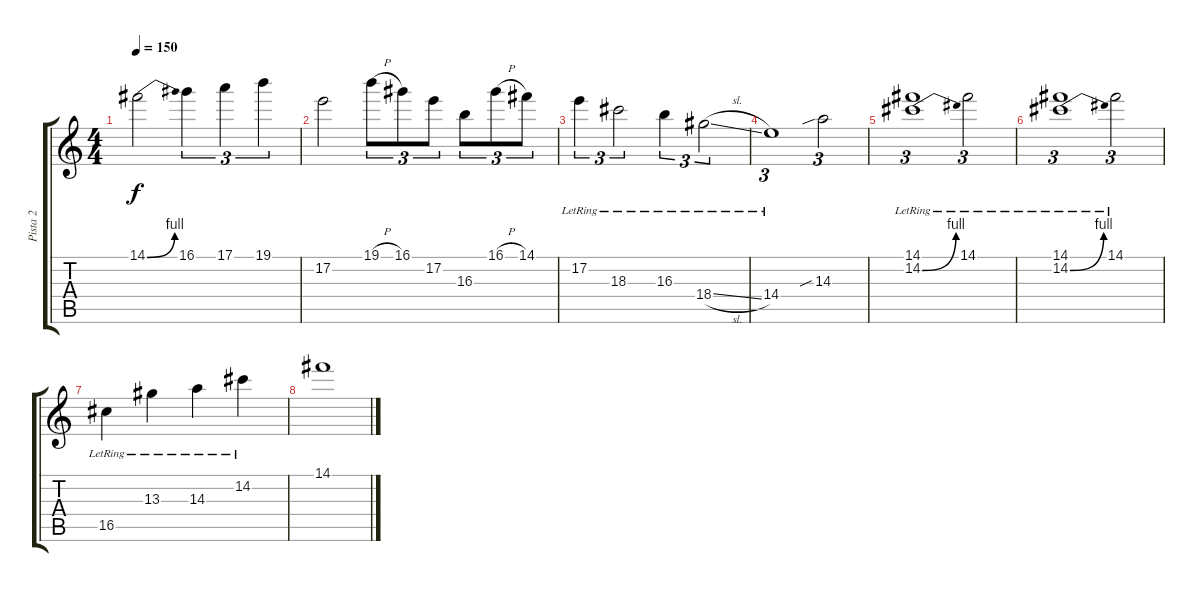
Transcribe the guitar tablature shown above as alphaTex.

\track ("Pista 2" "Pista 2") {instrument overdrivenguitar}
\staff {score tabs}
\tuning (E4 B3 G3 D3 A2 E2) {hide}
\ts (4 4)
\tempo 150
\clef g2
\ks c
14.1{be (bend 0 0 60 4)}.2{dy f} 16.1.4{tu (3 2)} 17.1.4{tu (3 2)} 19.1.4{tu (3 2)} |
17.2.2 19.1{h}.8{tu (3 2)} 16.1.8{tu (3 2)} 17.2.8{tu (3 2)} 16.3.8{tu (3 2)} 16.1{h}.8{tu (3 2)} 14.1.8{tu (3 2)} |
17.2{lr}.4{tu (3 2)} 18.3{lr}.2{tu (3 2)} 16.3{lr}.4{tu (3 2)} 18.4{sl lr}.2{tu (3 2)} |
14.4{lr}.1{tu (3 2)} 14.3{sib}.2{tu (3 2)} |
(14.1 14.2{be (bend 0 0 60 4) lr}).1{tu (3 2)} 14.1{lr}.2{tu (3 2)} |
(14.1 14.2{be (bend 0 0 60 4) lr}).1{tu (3 2)} 14.1{lr}.2{tu (3 2)} |
16.5{lr}.4 13.3{lr}.4 14.3{lr}.4 14.2{lr}.4 |
14.1.1
